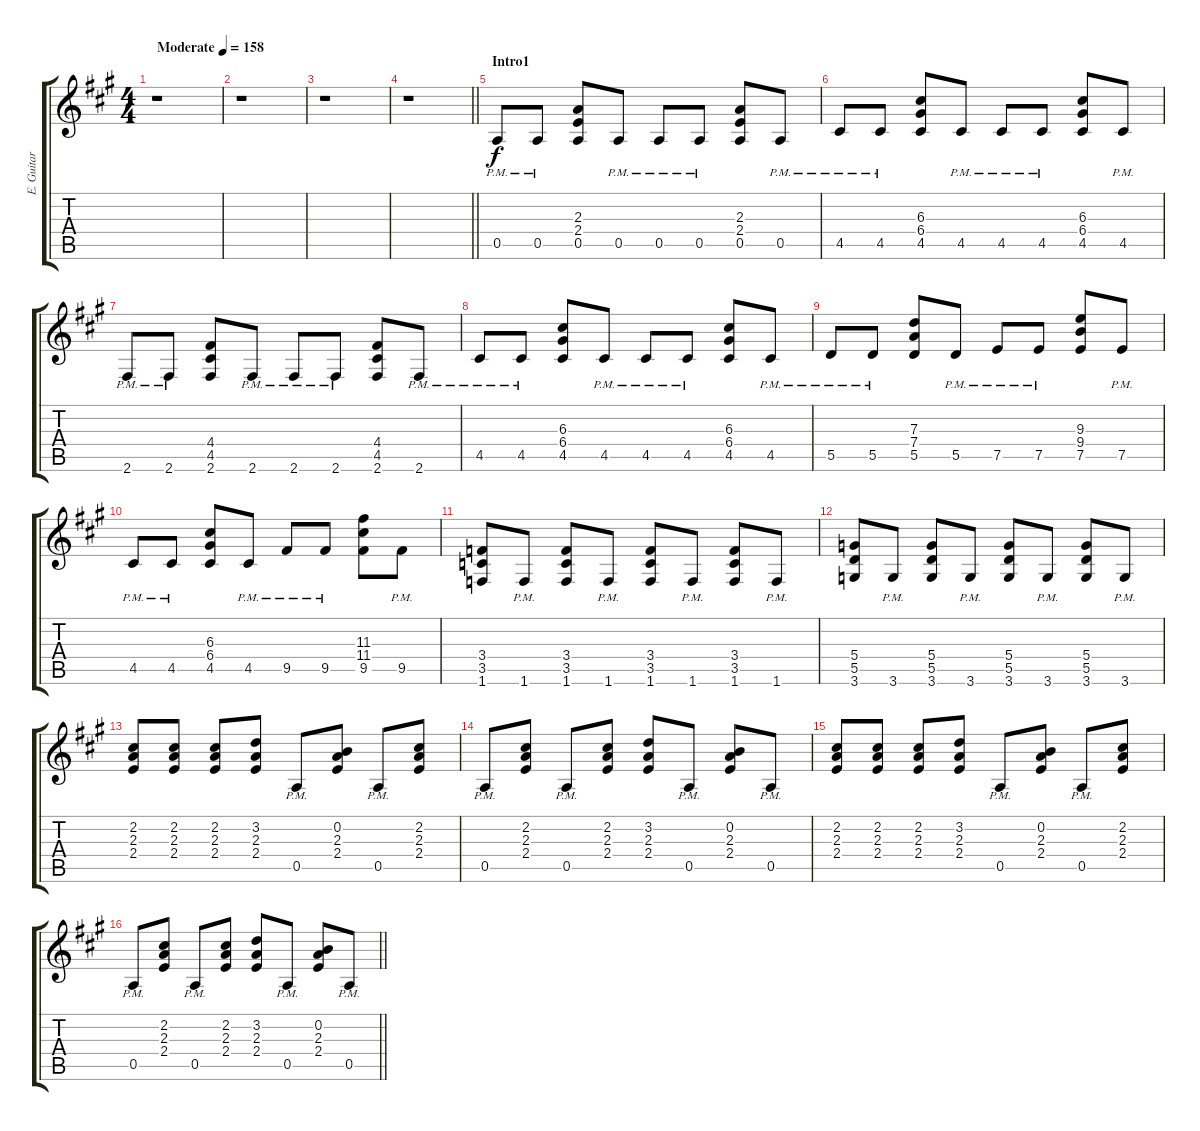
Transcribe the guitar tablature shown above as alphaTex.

\track ("E. Guitar I" "E. Guitar ") {instrument overdrivenguitar}
\staff {score tabs}
\tuning (E4 B3 G3 D3 A2 E2) {hide}
\ts (4 4)
\tempo (158 "Moderate")
\clef g2
\ks a
r.1{dy f instrument overdrivenguitar} |
r.1 |
r.1 |
\barLineRight lightlight
r.1 |
\section ("" "Intro1")
0.5{pm}.8 0.5{pm}.8 (2.3 2.4 0.5).8 0.5{pm}.8 0.5{pm}.8 0.5{pm}.8 (2.3 2.4 0.5).8 0.5{pm}.8 |
4.5{pm}.8 4.5{pm}.8 (6.3 6.4 4.5).8 4.5{pm}.8 4.5{pm}.8 4.5{pm}.8 (6.3 6.4 4.5).8 4.5{pm}.8 |
2.6{pm}.8 2.6{pm}.8 (4.4 4.5 2.6).8 2.6{pm}.8 2.6{pm}.8 2.6{pm}.8 (4.4 4.5 2.6).8 2.6{pm}.8 |
4.5{pm}.8 4.5{pm}.8 (6.3 6.4 4.5).8 4.5{pm}.8 4.5{pm}.8 4.5{pm}.8 (6.3 6.4 4.5).8 4.5{pm}.8 |
5.5{pm}.8 5.5{pm}.8 (7.3 7.4 5.5).8 5.5{pm}.8 7.5{pm}.8 7.5{pm}.8 (9.3 9.4 7.5).8 7.5{pm}.8 |
4.5{pm}.8 4.5{pm}.8 (6.3 6.4 4.5).8 4.5{pm}.8 9.5{pm}.8 9.5{pm}.8 (11.3 11.4 9.5).8 9.5{pm}.8 |
(3.4 3.5 1.6).8 1.6{pm}.8 (3.4 3.5 1.6).8 1.6{pm}.8 (3.4 3.5 1.6).8 1.6{pm}.8 (3.4 3.5 1.6).8 1.6{pm}.8 |
(5.4 5.5 3.6).8 3.6{pm}.8 (5.4 5.5 3.6).8 3.6{pm}.8 (5.4 5.5 3.6).8 3.6{pm}.8 (5.4 5.5 3.6).8 3.6{pm}.8 |
(2.2 2.3 2.4).8 (2.2 2.3 2.4).8 (2.2 2.3 2.4).8 (3.2 2.3 2.4).8 0.5{pm}.8 (0.2 2.3 2.4).8 0.5{pm}.8 (2.2 2.3 2.4).8 |
0.5{pm}.8 (2.2 2.3 2.4).8 0.5{pm}.8 (2.2 2.3 2.4).8 (3.2 2.3 2.4).8 0.5{pm}.8 (0.2 2.3 2.4).8 0.5{pm}.8 |
(2.2 2.3 2.4).8 (2.2 2.3 2.4).8 (2.2 2.3 2.4).8 (3.2 2.3 2.4).8 0.5{pm}.8 (0.2 2.3 2.4).8 0.5{pm}.8 (2.2 2.3 2.4).8 |
\barLineRight lightlight
0.5{pm}.8 (2.2 2.3 2.4).8 0.5{pm}.8 (2.2 2.3 2.4).8 (3.2 2.3 2.4).8 0.5{pm}.8 (0.2 2.3 2.4).8 0.5{pm}.8
